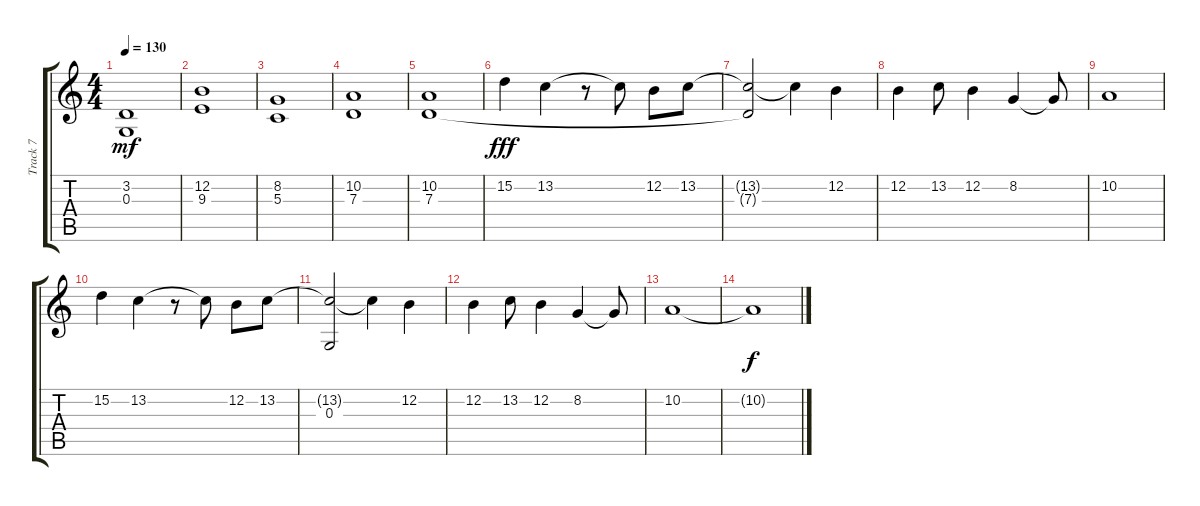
\track ("Track 7" "Track 7") {instrument stringensemble1}
\staff {score tabs}
\tuning (E4 B3 G3 D3 A2 E2) {hide}
\ts (4 4)
\tempo 130
\clef g2
\ks c
(3.2 0.3).1{dy mf} |
(12.2 9.3).1 |
(8.2 5.3).1 |
(10.2 7.3).1 |
(10.2 7.3).1 |
15.2.4{dy fff} 13.2.4 r.8 13.2{t}.8 12.2.8 13.2.8 |
(13.2{t} 7.3{t}).2 13.2{t}.4 12.2.4 |
12.2.4 13.2.8 12.2.4 8.2.4 8.2{t}.8 |
10.2.1 |
15.2.4 13.2.4 r.8 13.2{t}.8 12.2.8 13.2.8 |
(13.2{t} 0.3).2 13.2{t}.4 12.2.4 |
12.2.4 13.2.8 12.2.4 8.2.4 8.2{t}.8 |
10.2.1 |
10.2{t}.1{dy f}
